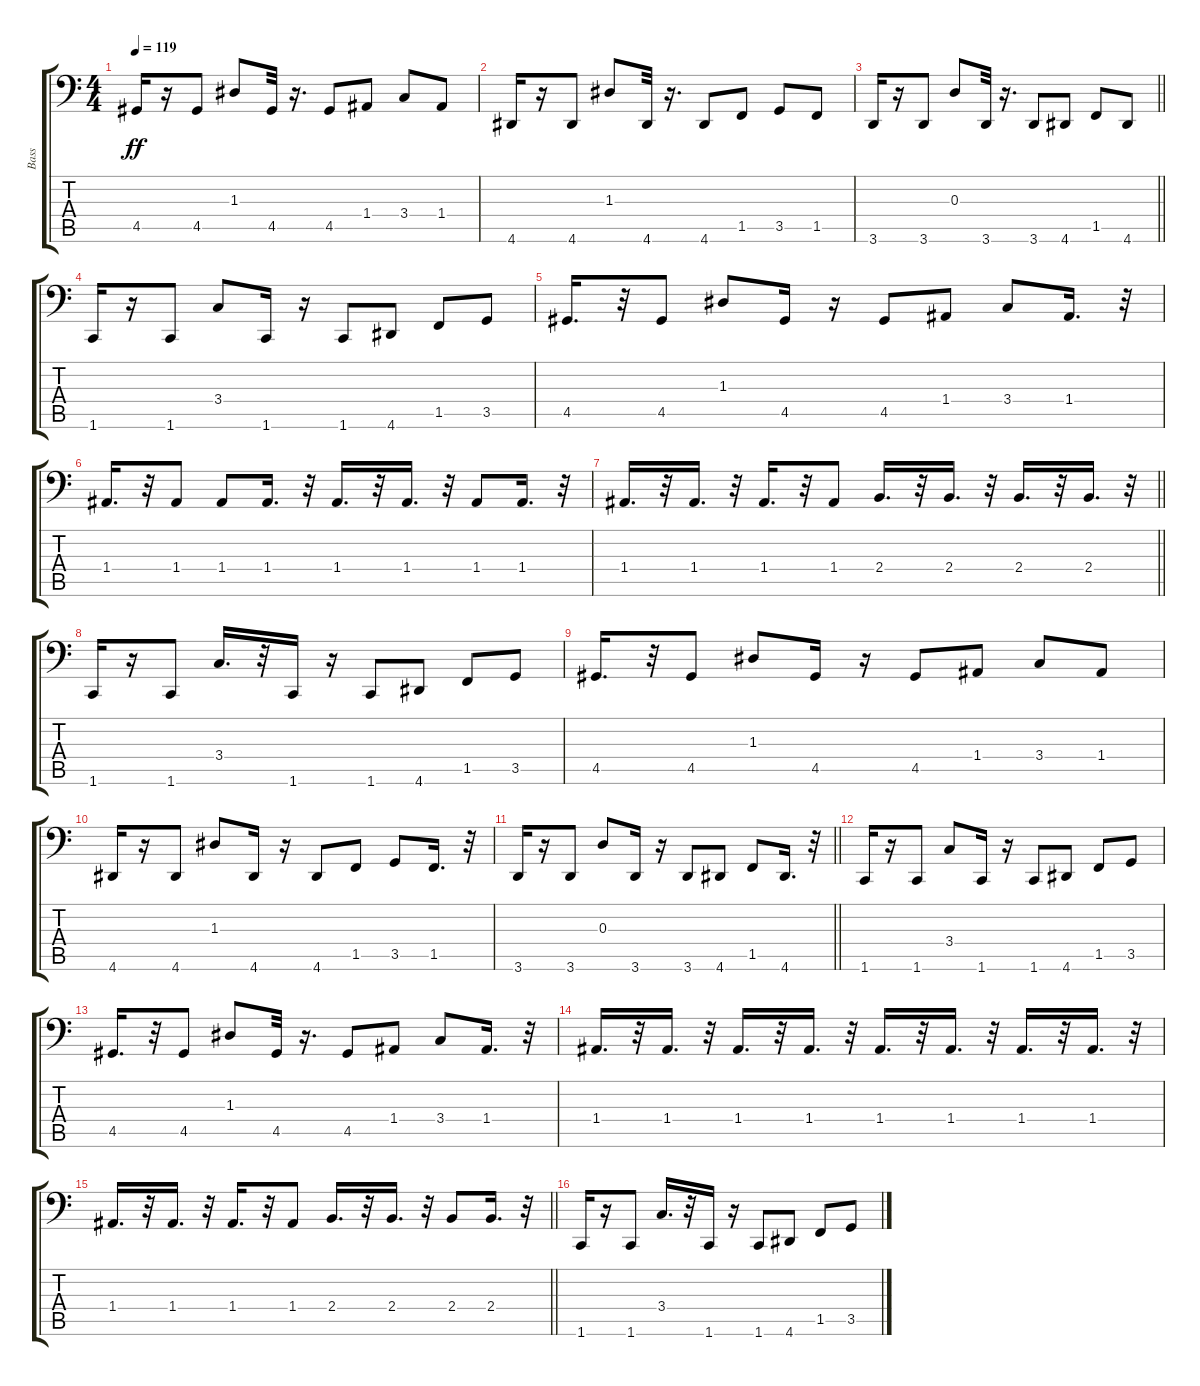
\track ("Bass" "Bass") {instrument electricbassfinger}
\staff {score tabs}
\tuning (C3 G2 D2 A1 E1 B0) {hide}
\ts (4 4)
\tempo 119
\clef f4
\ks c
4.5.16{dy ff} r.16 4.5.8 1.3.8 4.5.32 r.16{d} 4.5.8 1.4.8 3.4.8 1.4.8 |
4.6.16 r.16 4.6.8 1.3.8 4.6.32 r.16{d} 4.6.8 1.5.8 3.5.8 1.5.8 |
\barLineRight lightlight
3.6.16 r.16 3.6.8 0.3.8 3.6.32 r.16{d} 3.6.8 4.6.8 1.5.8 4.6.8 |
1.6.16 r.16 1.6.8 3.4.8 1.6.16 r.16 1.6.8 4.6.8 1.5.8 3.5.8 |
4.5.16{d} r.32 4.5.8 1.3.8 4.5.16 r.16 4.5.8 1.4.8 3.4.8 1.4.16{d} r.32 |
1.4.16{d} r.32 1.4.8 1.4.8 1.4.16{d} r.32 1.4.16{d} r.32 1.4.16{d} r.32 1.4.8 1.4.16{d} r.32 |
\barLineRight lightlight
1.4.16{d} r.32 1.4.16{d} r.32 1.4.16{d} r.32 1.4.8 2.4.16{d} r.32 2.4.16{d} r.32 2.4.16{d} r.32 2.4.16{d} r.32 |
1.6.16 r.16 1.6.8 3.4.16{d} r.32 1.6.16 r.16 1.6.8 4.6.8 1.5.8 3.5.8 |
4.5.16{d} r.32 4.5.8 1.3.8 4.5.16 r.16 4.5.8 1.4.8 3.4.8 1.4.8 |
4.6.16 r.16 4.6.8 1.3.8 4.6.16 r.16 4.6.8 1.5.8 3.5.8 1.5.16{d} r.32 |
\barLineRight lightlight
3.6.16 r.16 3.6.8 0.3.8 3.6.16 r.16 3.6.8 4.6.8 1.5.8 4.6.16{d} r.32 |
1.6.16 r.16 1.6.8 3.4.8 1.6.16 r.16 1.6.8 4.6.8 1.5.8 3.5.8 |
4.5.16{d} r.32 4.5.8 1.3.8 4.5.32 r.16{d} 4.5.8 1.4.8 3.4.8 1.4.16{d} r.32 |
1.4.16{d} r.32 1.4.16{d} r.32 1.4.16{d} r.32 1.4.16{d} r.32 1.4.16{d} r.32 1.4.16{d} r.32 1.4.16{d} r.32 1.4.16{d} r.32 |
\barLineRight lightlight
1.4.16{d} r.32 1.4.16{d} r.32 1.4.16{d} r.32 1.4.8 2.4.16{d} r.32 2.4.16{d} r.32 2.4.8 2.4.16{d} r.32 |
1.6.16 r.16 1.6.8 3.4.16{d} r.32 1.6.16 r.16 1.6.8 4.6.8 1.5.8 3.5.8
